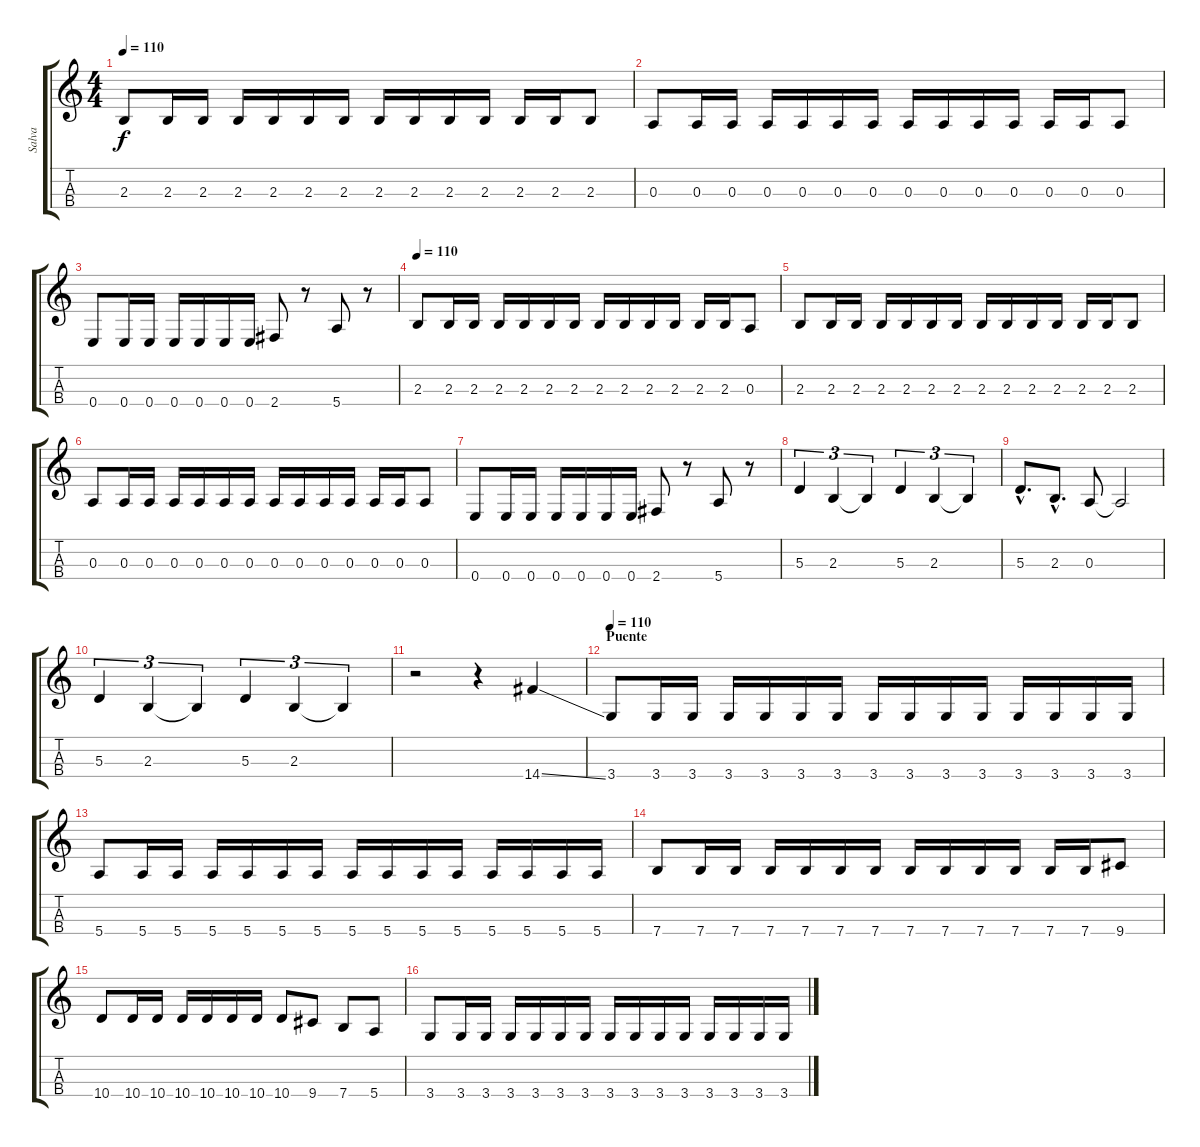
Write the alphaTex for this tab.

\track ("Salva" "Salva") {instrument electricbassfinger}
\staff {score tabs}
\tuning (G3 D3 A2 E2) {hide}
\ts (4 4)
\tempo 110
\clef g2
\ks c
2.3.8{dy f} 2.3.16 2.3.16 2.3.16 2.3.16 2.3.16 2.3.16 2.3.16 2.3.16 2.3.16 2.3.16 2.3.16 2.3.16 2.3.8 |
0.3.8 0.3.16 0.3.16 0.3.16 0.3.16 0.3.16 0.3.16 0.3.16 0.3.16 0.3.16 0.3.16 0.3.16 0.3.16 0.3.8 |
0.4.8 0.4.16 0.4.16 0.4.16 0.4.16 0.4.16 0.4.16 2.4.8 r.8 5.4.8 r.8 |
\tempo 110
2.3.8 2.3.16 2.3.16 2.3.16 2.3.16 2.3.16 2.3.16 2.3.16 2.3.16 2.3.16 2.3.16 2.3.16 2.3.16 0.3.8 |
2.3.8 2.3.16 2.3.16 2.3.16 2.3.16 2.3.16 2.3.16 2.3.16 2.3.16 2.3.16 2.3.16 2.3.16 2.3.16 2.3.8 |
0.3.8 0.3.16 0.3.16 0.3.16 0.3.16 0.3.16 0.3.16 0.3.16 0.3.16 0.3.16 0.3.16 0.3.16 0.3.16 0.3.8 |
0.4.8 0.4.16 0.4.16 0.4.16 0.4.16 0.4.16 0.4.16 2.4.8 r.8 5.4.8 r.8 |
5.3.4{tu (3 2)} 2.3.4{tu (3 2)} 2.3{t}.4{tu (3 2)} 5.3.4{tu (3 2)} 2.3.4{tu (3 2)} 2.3{t}.4{tu (3 2)} |
5.3{hac}.8{d} 2.3{hac}.8{d} 0.3.8 0.3{t}.2 |
5.3.4{tu (3 2)} 2.3.4{tu (3 2)} 2.3{t}.4{tu (3 2)} 5.3.4{tu (3 2)} 2.3.4{tu (3 2)} 2.3{t}.4{tu (3 2)} |
r.2 r.4 14.4{ss}.4 |
\section ("" "Puente")
\tempo 110
3.4.8 3.4.16 3.4.16 3.4.16 3.4.16 3.4.16 3.4.16 3.4.16 3.4.16 3.4.16 3.4.16 3.4.16 3.4.16 3.4.16 3.4.16 |
5.4.8 5.4.16 5.4.16 5.4.16 5.4.16 5.4.16 5.4.16 5.4.16 5.4.16 5.4.16 5.4.16 5.4.16 5.4.16 5.4.16 5.4.16 |
7.4.8 7.4.16 7.4.16 7.4.16 7.4.16 7.4.16 7.4.16 7.4.16 7.4.16 7.4.16 7.4.16 7.4.16 7.4.16 9.4.8 |
10.4.8 10.4.16 10.4.16 10.4.16 10.4.16 10.4.16 10.4.16 10.4.8 9.4.8 7.4.8 5.4.8 |
3.4.8 3.4.16 3.4.16 3.4.16 3.4.16 3.4.16 3.4.16 3.4.16 3.4.16 3.4.16 3.4.16 3.4.16 3.4.16 3.4.16 3.4.16
